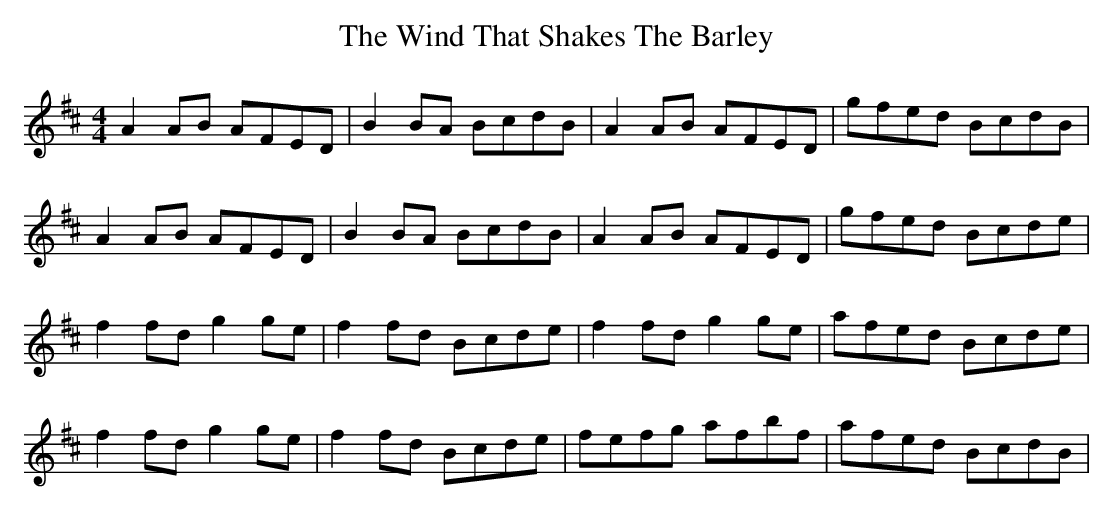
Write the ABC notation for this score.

X:1
T:The Wind That Shakes The Barley
M:4/4
K:D
A2AB AFED | B2BA BcdB | A2AB AFED | gfed BcdB |
A2AB AFED | B2BA BcdB | A2AB AFED | gfed Bcde |
f2fd g2ge | f2fd Bcde | f2fd g2ge | afed Bcde |
f2fd g2ge | f2fd Bcde | fefg afbf | afed BcdB |
